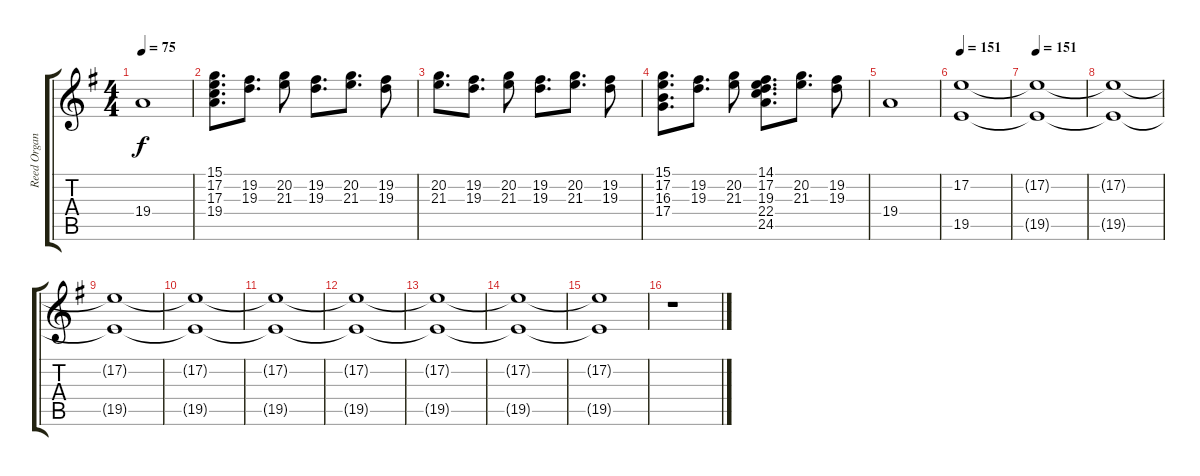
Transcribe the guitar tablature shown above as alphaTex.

\track ("Reed Organ" "Reed Organ") {instrument reedorgan}
\staff {score tabs}
\tuning (E4 B3 G3 D3 A2 E2) {hide}
\ts (4 4)
\tempo 75
\clef g2
\ks eminor
19.4.1{dy f} |
(15.1 17.2 17.3 19.4).8{d} (19.2 19.3).8{d} (20.2 21.3).8 (19.2 19.3).8{d} (20.2 21.3).8{d} (19.2 19.3).8 |
(20.2 21.3).8{d} (19.2 19.3).8{d} (20.2 21.3).8 (19.2 19.3).8{d} (20.2 21.3).8{d} (19.2 19.3).8 |
(15.1 17.2 16.3 17.4).8{d} (19.2 19.3).8{d} (20.2 21.3).8 (14.1 17.2 19.3 22.4 24.5).8{d} (20.2 21.3).8{d} (19.2 19.3).8 |
19.4.1 |
\tempo 151
(17.2 19.5).1 |
\tempo 151
(17.2{t} 19.5{t}).1 |
(17.2{t} 19.5{t}).1 |
(17.2{t} 19.5{t}).1 |
(17.2{t} 19.5{t}).1 |
(17.2{t} 19.5{t}).1 |
(17.2{t} 19.5{t}).1 |
(17.2{t} 19.5{t}).1 |
(17.2{t} 19.5{t}).1 |
(17.2{t} 19.5{t}).1 |
r.1
